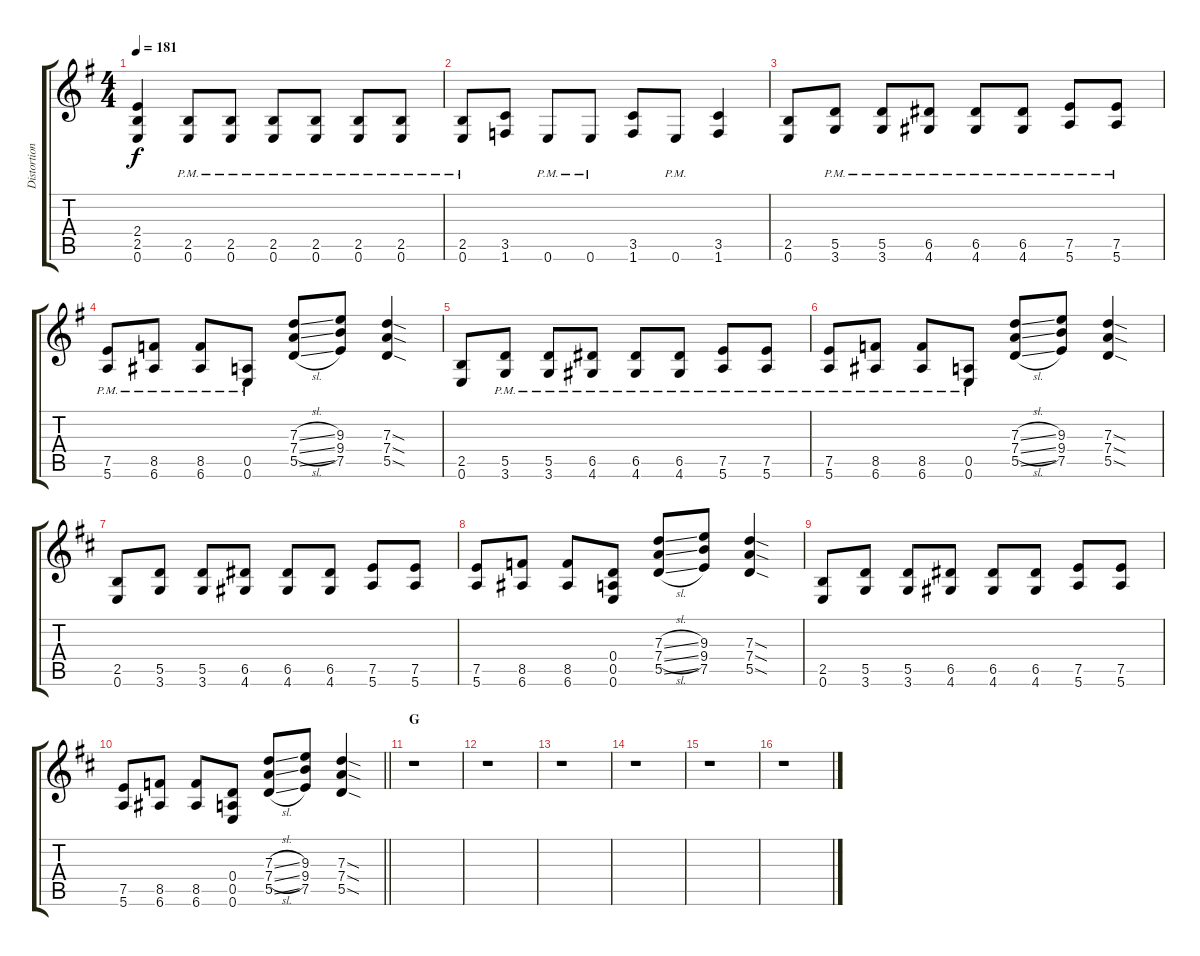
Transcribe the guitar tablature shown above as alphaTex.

\track ("Distortion" "Distortion") {instrument distortionguitar}
\staff {score tabs}
\tuning (E4 B3 G3 D3 A2 E2) {hide}
\ts (4 4)
\tempo 181
\clef g2
\ks g
(2.4 2.5 0.6).4{dy f} (2.5{pm} 0.6{pm}).8 (2.5{pm} 0.6{pm}).8 (2.5{pm} 0.6{pm}).8 (2.5{pm} 0.6{pm}).8 (2.5{pm} 0.6{pm}).8 (2.5{pm} 0.6{pm}).8 |
(2.5{pm} 0.6{pm}).8 (3.5 1.6).8 0.6{pm}.8 0.6{pm}.8 (3.5 1.6).8 0.6{pm}.8 (3.5 1.6).4 |
(2.5 0.6).8 (5.5{pm} 3.6{pm}).8 (5.5{pm} 3.6{pm}).8 (6.5{pm} 4.6{pm}).8 (6.5{pm} 4.6{pm}).8 (6.5{pm} 4.6{pm}).8 (7.5{pm} 5.6{pm}).8 (7.5{pm} 5.6{pm}).8 |
(7.5{pm} 5.6{pm}).8 (8.5{pm} 6.6{pm}).8 (8.5{pm} 6.6{pm}).8 (0.5{pm} 0.6{pm}).8 (7.3{sl} 7.4{sl} 5.5{sl}).8 (9.3 9.4 7.5).8 (7.3{sod} 7.4{sod} 5.5{sod}).4 |
(2.5 0.6).8 (5.5{pm} 3.6{pm}).8 (5.5{pm} 3.6{pm}).8 (6.5{pm} 4.6{pm}).8 (6.5{pm} 4.6{pm}).8 (6.5{pm} 4.6{pm}).8 (7.5{pm} 5.6{pm}).8 (7.5{pm} 5.6{pm}).8 |
(7.5{pm} 5.6{pm}).8 (8.5{pm} 6.6{pm}).8 (8.5{pm} 6.6{pm}).8 (0.5{pm} 0.6{pm}).8 (7.3{sl} 7.4{sl} 5.5{sl}).8 (9.3 9.4 7.5).8 (7.3{sod} 7.4{sod} 5.5{sod}).4 |
\ks d
(2.5 0.6).8 (5.5 3.6).8 (5.5 3.6).8 (6.5 4.6).8 (6.5 4.6).8 (6.5 4.6).8 (7.5 5.6).8 (7.5 5.6).8 |
(7.5 5.6).8 (8.5 6.6).8 (8.5 6.6).8 (0.4 0.5 0.6).8 (7.3{sl} 7.4{sl} 5.5{sl}).8 (9.3 9.4 7.5).8 (7.3{sod} 7.4{sod} 5.5{sod}).4 |
(2.5 0.6).8 (5.5 3.6).8 (5.5 3.6).8 (6.5 4.6).8 (6.5 4.6).8 (6.5 4.6).8 (7.5 5.6).8 (7.5 5.6).8 |
\barLineRight lightlight
(7.5 5.6).8 (8.5 6.6).8 (8.5 6.6).8 (0.4 0.5 0.6).8 (7.3{sl} 7.4{sl} 5.5{sl}).8 (9.3 9.4 7.5).8 (7.3{sod} 7.4{sod} 5.5{sod}).4 |
\section ("" "G")
r.1 |
r.1 |
r.1 |
r.1 |
r.1 |
r.1
